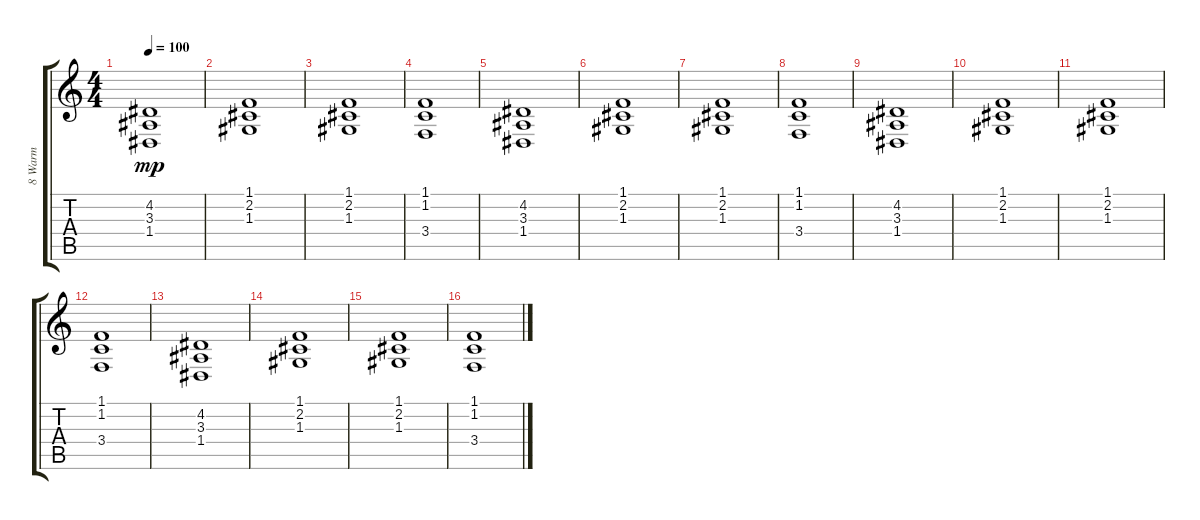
\track ("8 Warm" "8 Warm") {instrument pad2warm}
\staff {score tabs}
\tuning (E4 B3 G3 D3 A2 E2) {hide}
\ts (4 4)
\tempo 100
\clef g2
\ks c
(4.2 3.3 1.4).1{dy mp} |
(1.1 2.2 1.3).1 |
(1.1 2.2 1.3).1 |
(1.1 1.2 3.4).1 |
(4.2 3.3 1.4).1 |
(1.1 2.2 1.3).1 |
(1.1 2.2 1.3).1 |
(1.1 1.2 3.4).1 |
(4.2 3.3 1.4).1 |
(1.1 2.2 1.3).1 |
(1.1 2.2 1.3).1 |
(1.1 1.2 3.4).1 |
(4.2 3.3 1.4).1 |
(1.1 2.2 1.3).1 |
(1.1 2.2 1.3).1 |
(1.1 1.2 3.4).1
